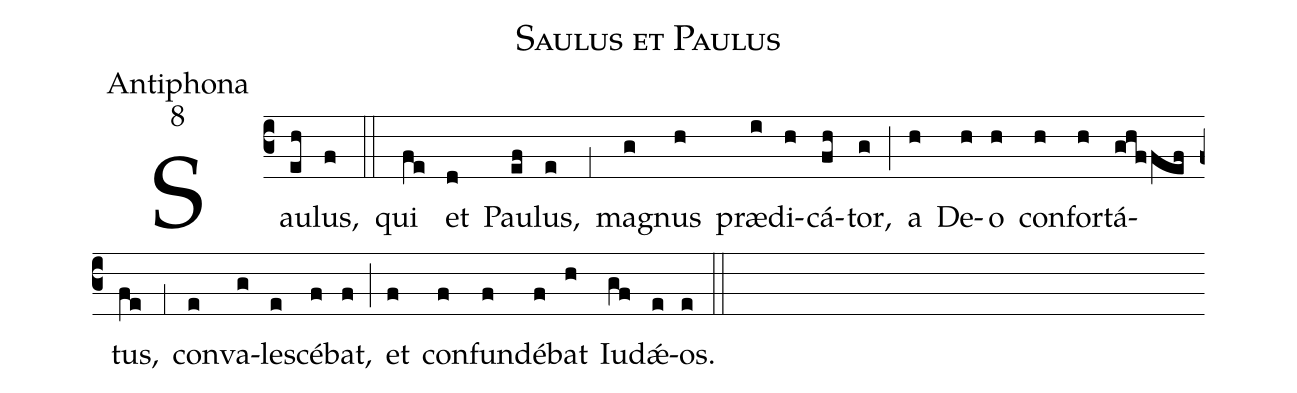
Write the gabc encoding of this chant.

name:Saulus et Paulus;
office-part:Antiphona;
mode:8;
%%
(c3) Sau(eh)lus,(f) (::)
qui(fe) et(d) Pau(ef)lus,(e) (,1) ma(g)gnus(h) præ(i)di(h)cá(fh)tor,(g) (;) a(h) De(h)o(h) con(h)for(h)tá(ghffef)tus,(fe) (,1) con(e)va(g)le(e)scé(f)bat,(f) (;) et(f) con(f)fun(f)dé(f)bat(h) Iu(gf)d{<sp>'ae</sp>}(e)os.(e) (::)
